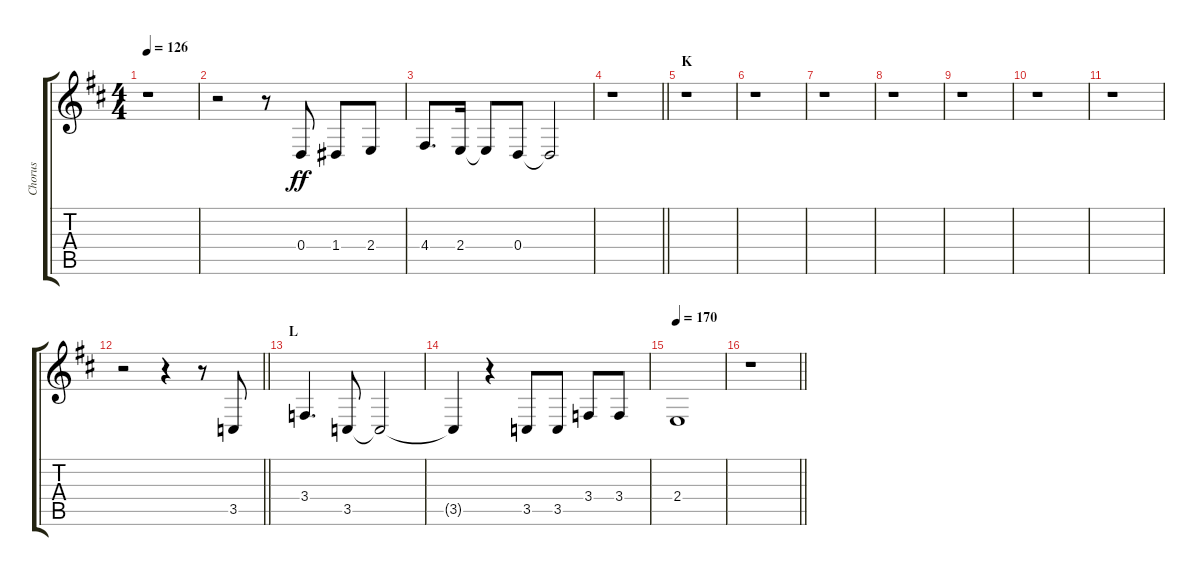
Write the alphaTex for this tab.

\track ("Chorus" "Chorus") {instrument voiceoohs}
\staff {score tabs}
\tuning (E4 B3 G3 D3 A2 E2) {hide}
\ts (4 4)
\tempo 126
\clef g2
\ks d
r.1{dy ff} |
r.2 r.8 0.4.8 1.4.8 2.4.8 |
4.4.8{d} 2.4.16 2.4{t}.8 0.4.8 0.4{t}.2 |
\barLineRight lightlight
r.1 |
\section ("" "K")
r.1 |
r.1 |
r.1 |
r.1 |
r.1 |
r.1 |
r.1 |
\barLineRight lightlight
r.2 r.4 r.8 3.5.8 |
\section ("" "L")
3.4.4{d} 3.5.8 3.5{t}.2 |
3.5{t}.4 r.4 3.5.8 3.5.8 3.4.8 3.4.8 |
\tempo 170
2.4.1 |
\barLineRight lightlight
r.1
